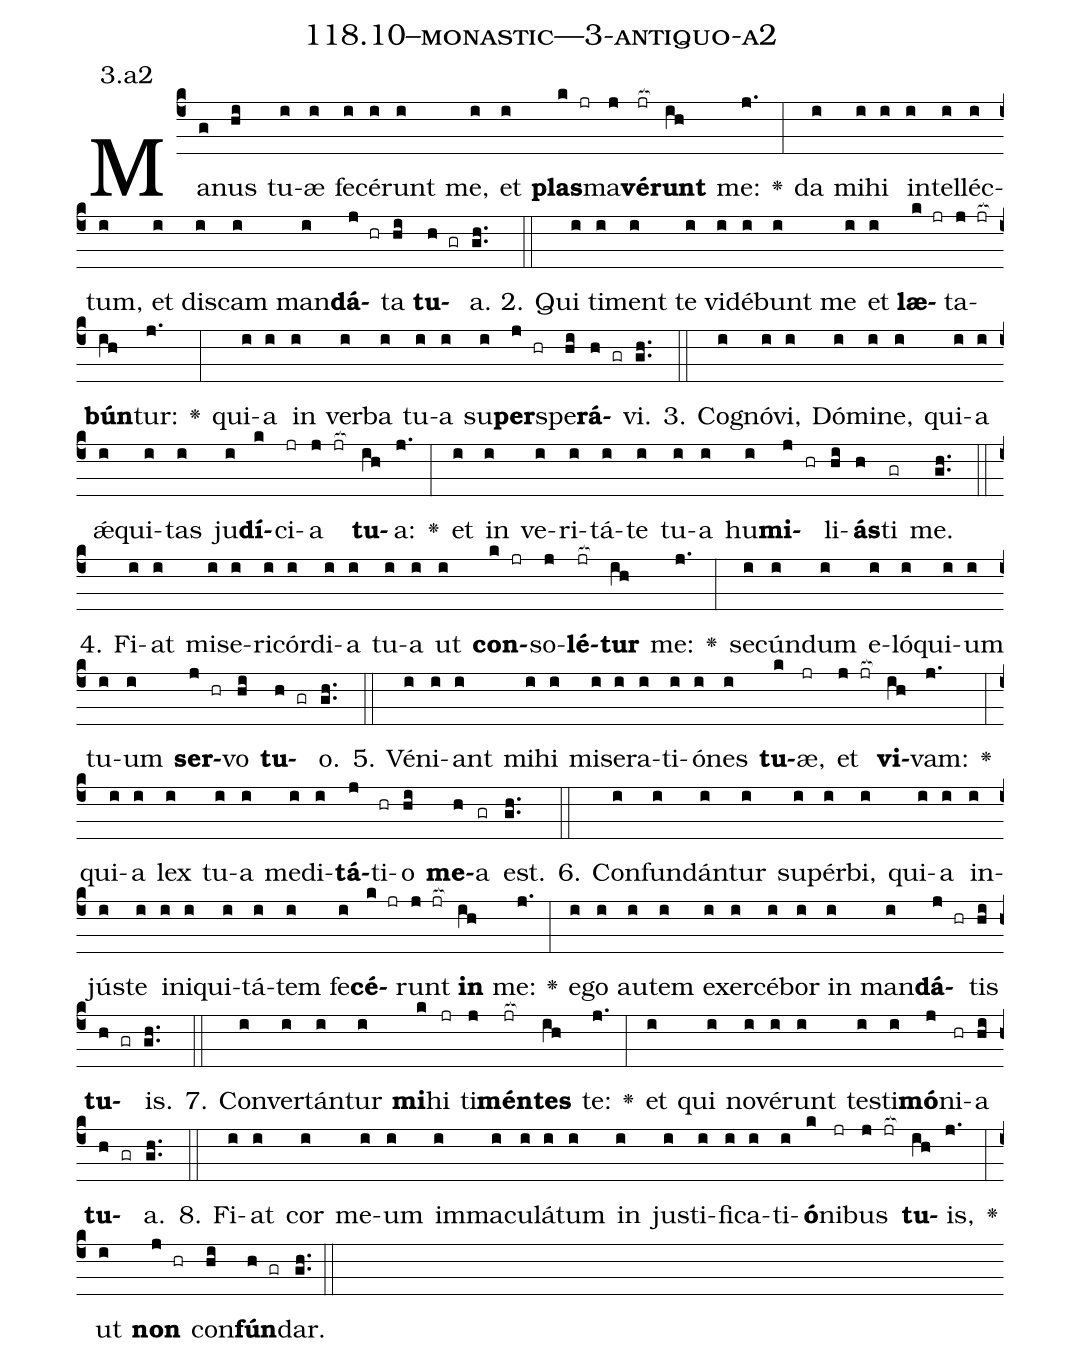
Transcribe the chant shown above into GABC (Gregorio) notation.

name: 118.10--monastic---3-antiquo-a2;
annotation: 3.a2;
%%
(c4)Ma(g)nus(hi) tu(i)æ(i) fe(i)cé(i)runt(i) me,(i) et(i) <b>plas</b>(k jr)ma(j)<b>vé</b>(jr[ocb:1{])<b>runt</b>(ih[ocb:0}]) me:(j.) <v>\greheightstar</v>(:) da(i) mi(i)hi(i) in(i)tel(i)léc(i)tum,(i) et(i) dis(i)cam(i) man(i)<b>dá</b>(j hr)ta(hi) <b>tu</b>(h gr)a.(gh..) (::)
2. Qui(i) ti(i)ment(i) te(i) vi(i)dé(i)bunt(i) me(i) et(i) <b>læ</b>(k jr)ta(j jr[ocb:1{])<b>bún</b>(ih[ocb:0}])tur:(j.) <v>\greheightstar</v>(:) qui(i)a(i) in(i) ver(i)ba(i) tu(i)a(i) su(i)<b>per</b>(j hr)spe(hi)<b>rá</b>(h gr)vi.(gh..) (::)
3. Co(i)gnó(i)vi,(i) Dó(i)mi(i)ne,(i) qui(i)a(i) ǽ(i)qui(i)tas(i) ju(i)<b>dí</b>(k)ci(jr)a(j jr[ocb:1{]) <b>tu</b>(ih[ocb:0}])a:(j.) <v>\greheightstar</v>(:) et(i) in(i) ve(i)ri(i)tá(i)te(i) tu(i)a(i) hu(i)<b>mi</b>(j hr)li(hi)<b>ás</b>(h)ti(gr) me.(gh..) (::)
4. Fi(i)at(i) mi(i)se(i)ri(i)cór(i)di(i)a(i) tu(i)a(i) ut(i) <b>con</b>(k jr)so(j)<b>lé</b>(jr[ocb:1{])<b>tur</b>(ih[ocb:0}]) me:(j.) <v>\greheightstar</v>(:) se(i)cún(i)dum(i) e(i)ló(i)qui(i)um(i) tu(i)um(i) <b>ser</b>(j hr)vo(hi) <b>tu</b>(h gr)o.(gh..) (::)
5. Vé(i)ni(i)ant(i) mi(i)hi(i) mi(i)se(i)ra(i)ti(i)ó(i)nes(i) <b>tu</b>(k)æ,(jr) et(j jr[ocb:1{]) <b>vi</b>(ih[ocb:0}])vam:(j.) <v>\greheightstar</v>(:) qui(i)a(i) lex(i) tu(i)a(i) me(i)di(i)<b>tá</b>(j)ti(hr)o(hi) <b>me</b>(h)a(gr) est.(gh..) (::)
6. Con(i)fun(i)dán(i)tur(i) su(i)pér(i)bi,(i) qui(i)a(i) in(i)jús(i)te(i) in(i)i(i)qui(i)tá(i)tem(i) fe(i)<b>cé</b>(k jr)runt(j jr[ocb:1{]) <b>in</b>(ih[ocb:0}]) me:(j.) <v>\greheightstar</v>(:) e(i)go(i) au(i)tem(i) ex(i)er(i)cé(i)bor(i) in(i) man(i)<b>dá</b>(j hr)tis(hi) <b>tu</b>(h gr)is.(gh..) (::)
7. Con(i)ver(i)tán(i)tur(i) <b>mi</b>(k)hi(jr) ti(j)<b>mén</b>(jr[ocb:1{])<b>tes</b>(ih[ocb:0}]) te:(j.) <v>\greheightstar</v>(:) et(i) qui(i) no(i)vé(i)runt(i) tes(i)ti(i)<b>mó</b>(j)ni(hr)a(hi) <b>tu</b>(h gr)a.(gh..) (::)
8. Fi(i)at(i) cor(i) me(i)um(i) im(i)ma(i)cu(i)lá(i)tum(i) in(i) jus(i)ti(i)fi(i)ca(i)ti(i)<b>ó</b>(k)ni(jr)bus(j jr[ocb:1{]) <b>tu</b>(ih[ocb:0}])is,(j.) <v>\greheightstar</v>(:) ut(i) <b>non</b>(j hr) con(hi)<b>fún</b>(h gr)dar.(gh..) (::)
